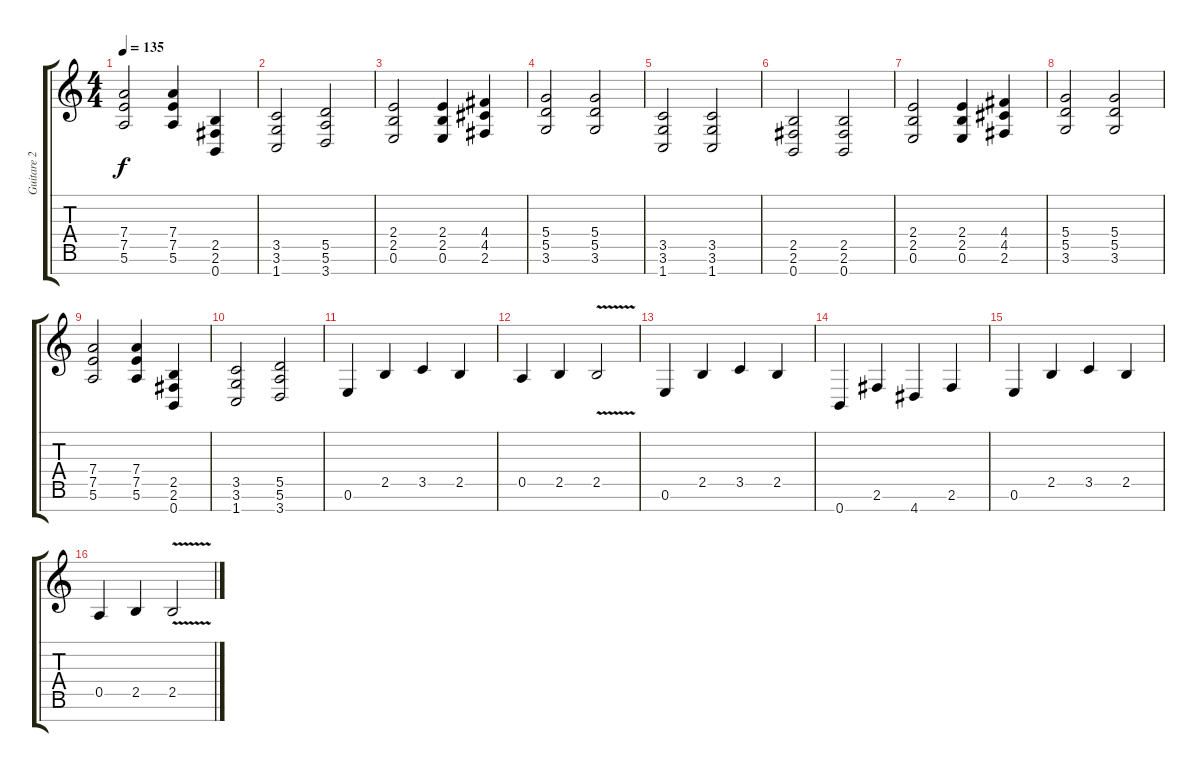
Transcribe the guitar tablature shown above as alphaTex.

\track ("Guitare 2" "Guitare 2") {instrument distortionguitar}
\staff {score tabs}
\tuning (E4 B3 G3 D3 A2 E2 B1) {hide}
\ts (4 4)
\tempo 135
\clef g2
\ks c
(7.4 7.5 5.6).2{dy f} (7.4 7.5 5.6).4 (2.5 2.6 0.7).4 |
(3.5 3.6 1.7).2 (5.5 5.6 3.7).2 |
(2.4 2.5 0.6).2 (2.4 2.5 0.6).4 (4.4 4.5 2.6).4 |
(5.4 5.5 3.6).2 (5.4 5.5 3.6).2 |
(3.5 3.6 1.7).2 (3.5 3.6 1.7).2 |
(2.5 2.6 0.7).2 (2.5 2.6 0.7).2 |
(2.4 2.5 0.6).2 (2.4 2.5 0.6).4 (4.4 4.5 2.6).4 |
(5.4 5.5 3.6).2 (5.4 5.5 3.6).2 |
(7.4 7.5 5.6).2 (7.4 7.5 5.6).4 (2.5 2.6 0.7).4 |
(3.5 3.6 1.7).2 (5.5 5.6 3.7).2 |
0.6.4 2.5.4 3.5.4 2.5.4 |
0.5.4 2.5.4 2.5{v}.2 |
0.6.4 2.5.4 3.5.4 2.5.4 |
0.7.4 2.6.4 4.7.4 2.6.4 |
0.6.4 2.5.4 3.5.4 2.5.4 |
0.5.4 2.5.4 2.5{v}.2
